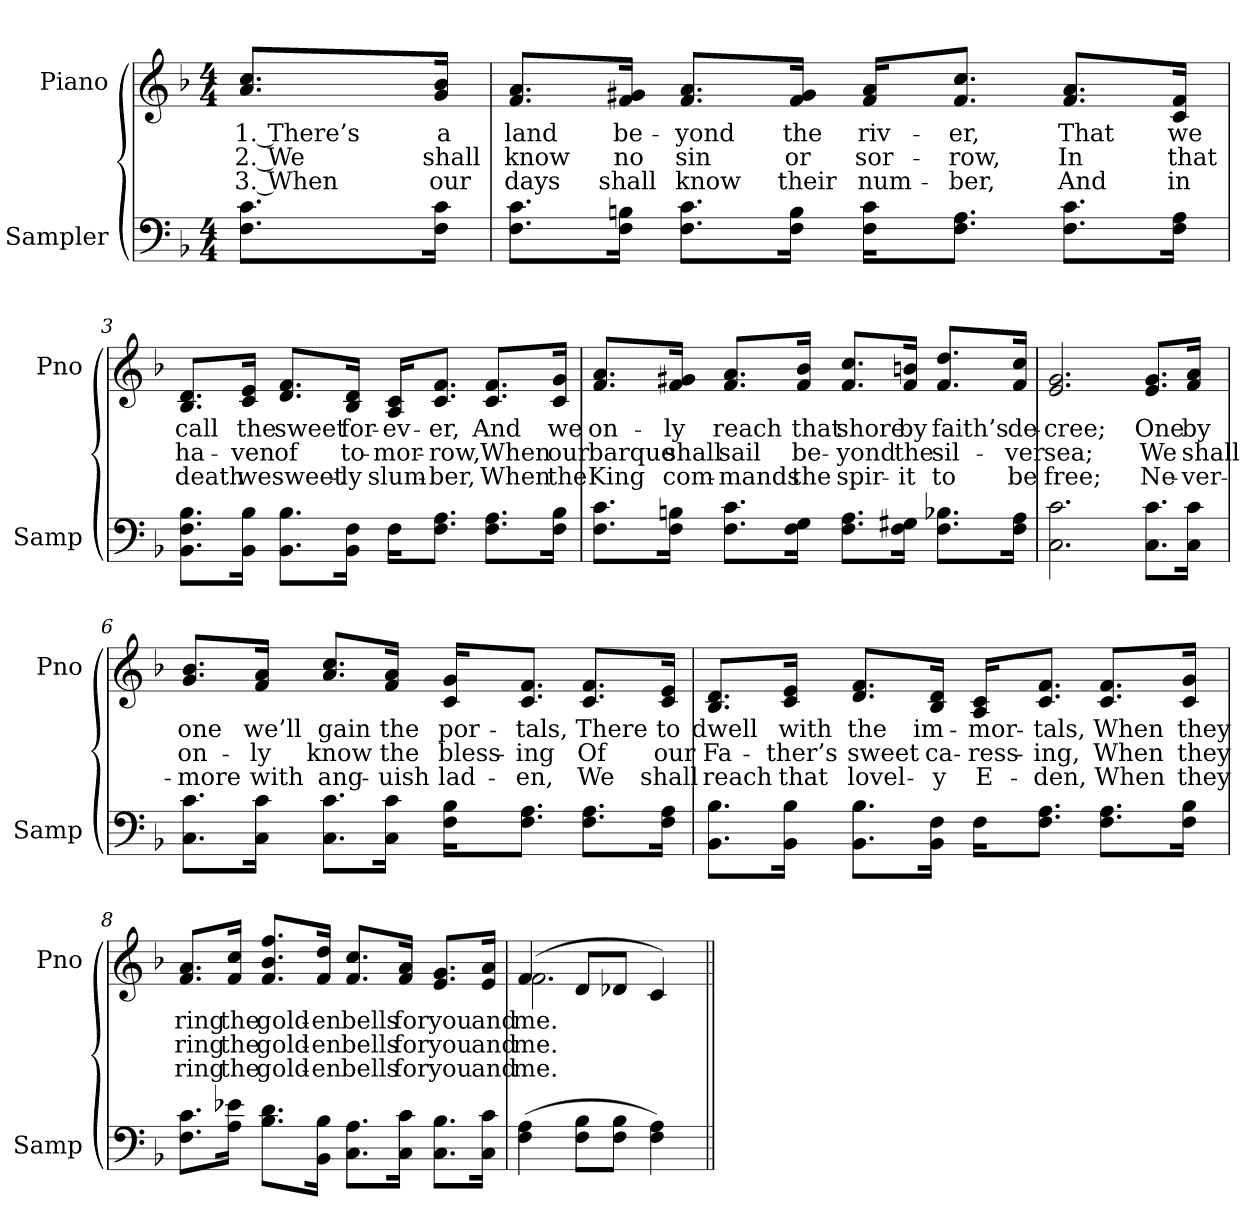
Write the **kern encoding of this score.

**kern	**text	**kern	**text	**text	**text
*part2	*part2	*part1	*part1	*part1	*part1
*staff2	*staff2	*staff1	*staff1	*staff1	*staff1
*I"Sampler	*	*I"Piano	*	*	*
*I'Samp	*	*I'Pno	*	*	*
*clefF4	*	*clefG2	*	*	*
*k[b-]	*	*k[b-]	*	*	*
*F:	*	*F:	*	*	*
*M4/4	*	*M4/4	*	*	*
=1	=1	=1	=1	=1	=1
8.F\ 8.c\L	.	8.a/ 8.cc/L	1. There’s	2. We	3. When
16F\ 16c\Jk	.	16g/ 16b-/Jk	a	shall	our
=2	=2	=2	=2	=2	=2
8.F\ 8.c\L	.	8.f/ 8.a/L	land	know	days
16F\ 16Bn\Jk	.	16f/ 16g#X/Jk	be-	no	shall
8.F\ 8.c\L	.	8.f/ 8.a/L	-yond	sin	know
16F\ 16B\Jk	.	16f/ 16g#/Jk	the	or	their
16F\ 16c\KL	.	16f/ 16a/KL	riv-	sor-	num-
8.F\ 8.A\J	.	8.f/ 8.cc/J	-er,	-row,	-ber,
8.F\ 8.c\L	.	8.f/ 8.a/L	That	In	And
16F\ 16A\Jk	.	16c/ 16f/Jk	we	that	in
=3	=3	=3	=3	=3	=3
8.BB-\ 8.F\ 8.B-\L	.	8.B-/ 8.d/L	call	ha-	death
16BB-\ 16B-\Jk	.	16c/ 16e/Jk	the	-ven	we
8.BB-\ 8.B-\L	.	8.d/ 8.f/L	sweet	of	sweet-
16BB-\ 16F\Jk	.	16B-/ 16d/Jk	for-	to-	-ly
16F\KL	.	16A/ 16c/KL	-ev-	-mor-	slum-
8.F\ 8.A\J	.	8.c/ 8.f/J	-er,	-row,	-ber,
8.F\ 8.A\L	.	8.c/ 8.f/L	And	When	When
16F\ 16B-\Jk	.	16c/ 16g/Jk	we	our	the
=4	=4	=4	=4	=4	=4
8.F\ 8.c\L	.	8.f/ 8.a/L	on-	barque	King
16F\ 16Bn\Jk	.	16f/ 16g#X/Jk	-ly	shall	com-
8.F\ 8.c\L	.	8.f/ 8.a/L	reach	sail	-mands
16F\ 16G\Jk	.	16f/ 16b-/Jk	that	be-	the
8.F\ 8.A\L	.	8.f/ 8.cc/L	shore	-yond	spir-
16F\ 16G#X\Jk	.	16f/ 16bn/Jk	by	the	-it
8.F\ 8.B-X\L	.	8.f/ 8.dd/L	faith’s	sil-	to
16F\ 16A\Jk	.	16f/ 16cc/Jk	de-	-ver	be
=5	=5	=5	=5	=5	=5
2.C\ 2.c\	.	2.e/ 2.g/	-cree;	sea;	free;
8.C\ 8.c\L	.	8.e/ 8.g/L	One	We	Ne-
16C\ 16c\Jk	.	16f/ 16a/Jk	by	shall	-ver-
=6	=6	=6	=6	=6	=6
8.C\ 8.c\L	.	8.g/ 8.b-/L	one	on-	-more
16C\ 16c\Jk	.	16f/ 16a/Jk	we’ll	-ly	with
8.C\ 8.c\L	.	8.a/ 8.cc/L	gain	know	ang-
16C\ 16c\Jk	.	16f/ 16a/Jk	the	the	-uish
16F\ 16B-\KL	.	16c/ 16g/KL	por-	bless-	lad-
8.F\ 8.A\J	.	8.c/ 8.f/J	-tals,	-ing	-en,
8.F\ 8.A\L	.	8.c/ 8.f/L	There	Of	We
16F\ 16A\Jk	.	16c/ 16e/Jk	to	our	shall
=7	=7	=7	=7	=7	=7
8.BB-\ 8.B-\L	.	8.B-/ 8.d/L	dwell	Fa-	reach
16BB-\ 16B-\Jk	.	16c/ 16e/Jk	with	-ther’s	that
8.BB-\ 8.B-\L	.	8.d/ 8.f/L	the	sweet	lovel-
16BB-\ 16F\Jk	.	16B-/ 16d/Jk	im-	ca-	-y
16F\KL	.	16A/ 16c/KL	-mor-	-ress-	E-
8.F\ 8.A\J	.	8.c/ 8.f/J	-tals,	-ing,	-den,
8.F\ 8.A\L	.	8.c/ 8.f/L	When	When	When
16F\ 16B-\Jk	.	16c/ 16g/Jk	they	they	they
=8	=8	=8	=8	=8	=8
8.F\ 8.c\L	.	8.f/ 8.a/L	ring	ring	ring
16A\ 16e-X\Jk	.	16f/ 16cc/Jk	the	the	the
8.B-\ 8.d\L	.	8.f/ 8.b-/ 8.ff/L	gold-	gold-	gold-
16BB-\ 16B-\Jk	.	16f/ 16dd/Jk	-en	-en	-en
8.C\ 8.A\L	.	8.f/ 8.cc/L	bells	bells	bells
16C\ 16c\Jk	.	16f/ 16a/Jk	for	for	for
8.C\ 8.B-\L	.	8.e/ 8.g/L	you	you	you
16C\ 16c\Jk	.	16e/ 16a/Jk	and	and	and
=9	=9	=9	=9	=9	=9
*	*	*^	*	*	*
(4F\ 4A\	.	(4f/	2.f	me.	me.	me.
8F\ 8B-\L	.	8d/L	.	.	.	.
8F\ 8B-\J	.	8d-X/J	.	.	.	.
4F\ 4A\)	.	4c/)	.	.	.	.
*	*	*v	*v	*	*	*
=||	=||	=||	=||	=||	=||
*-	*-	*-	*-	*-	*-
